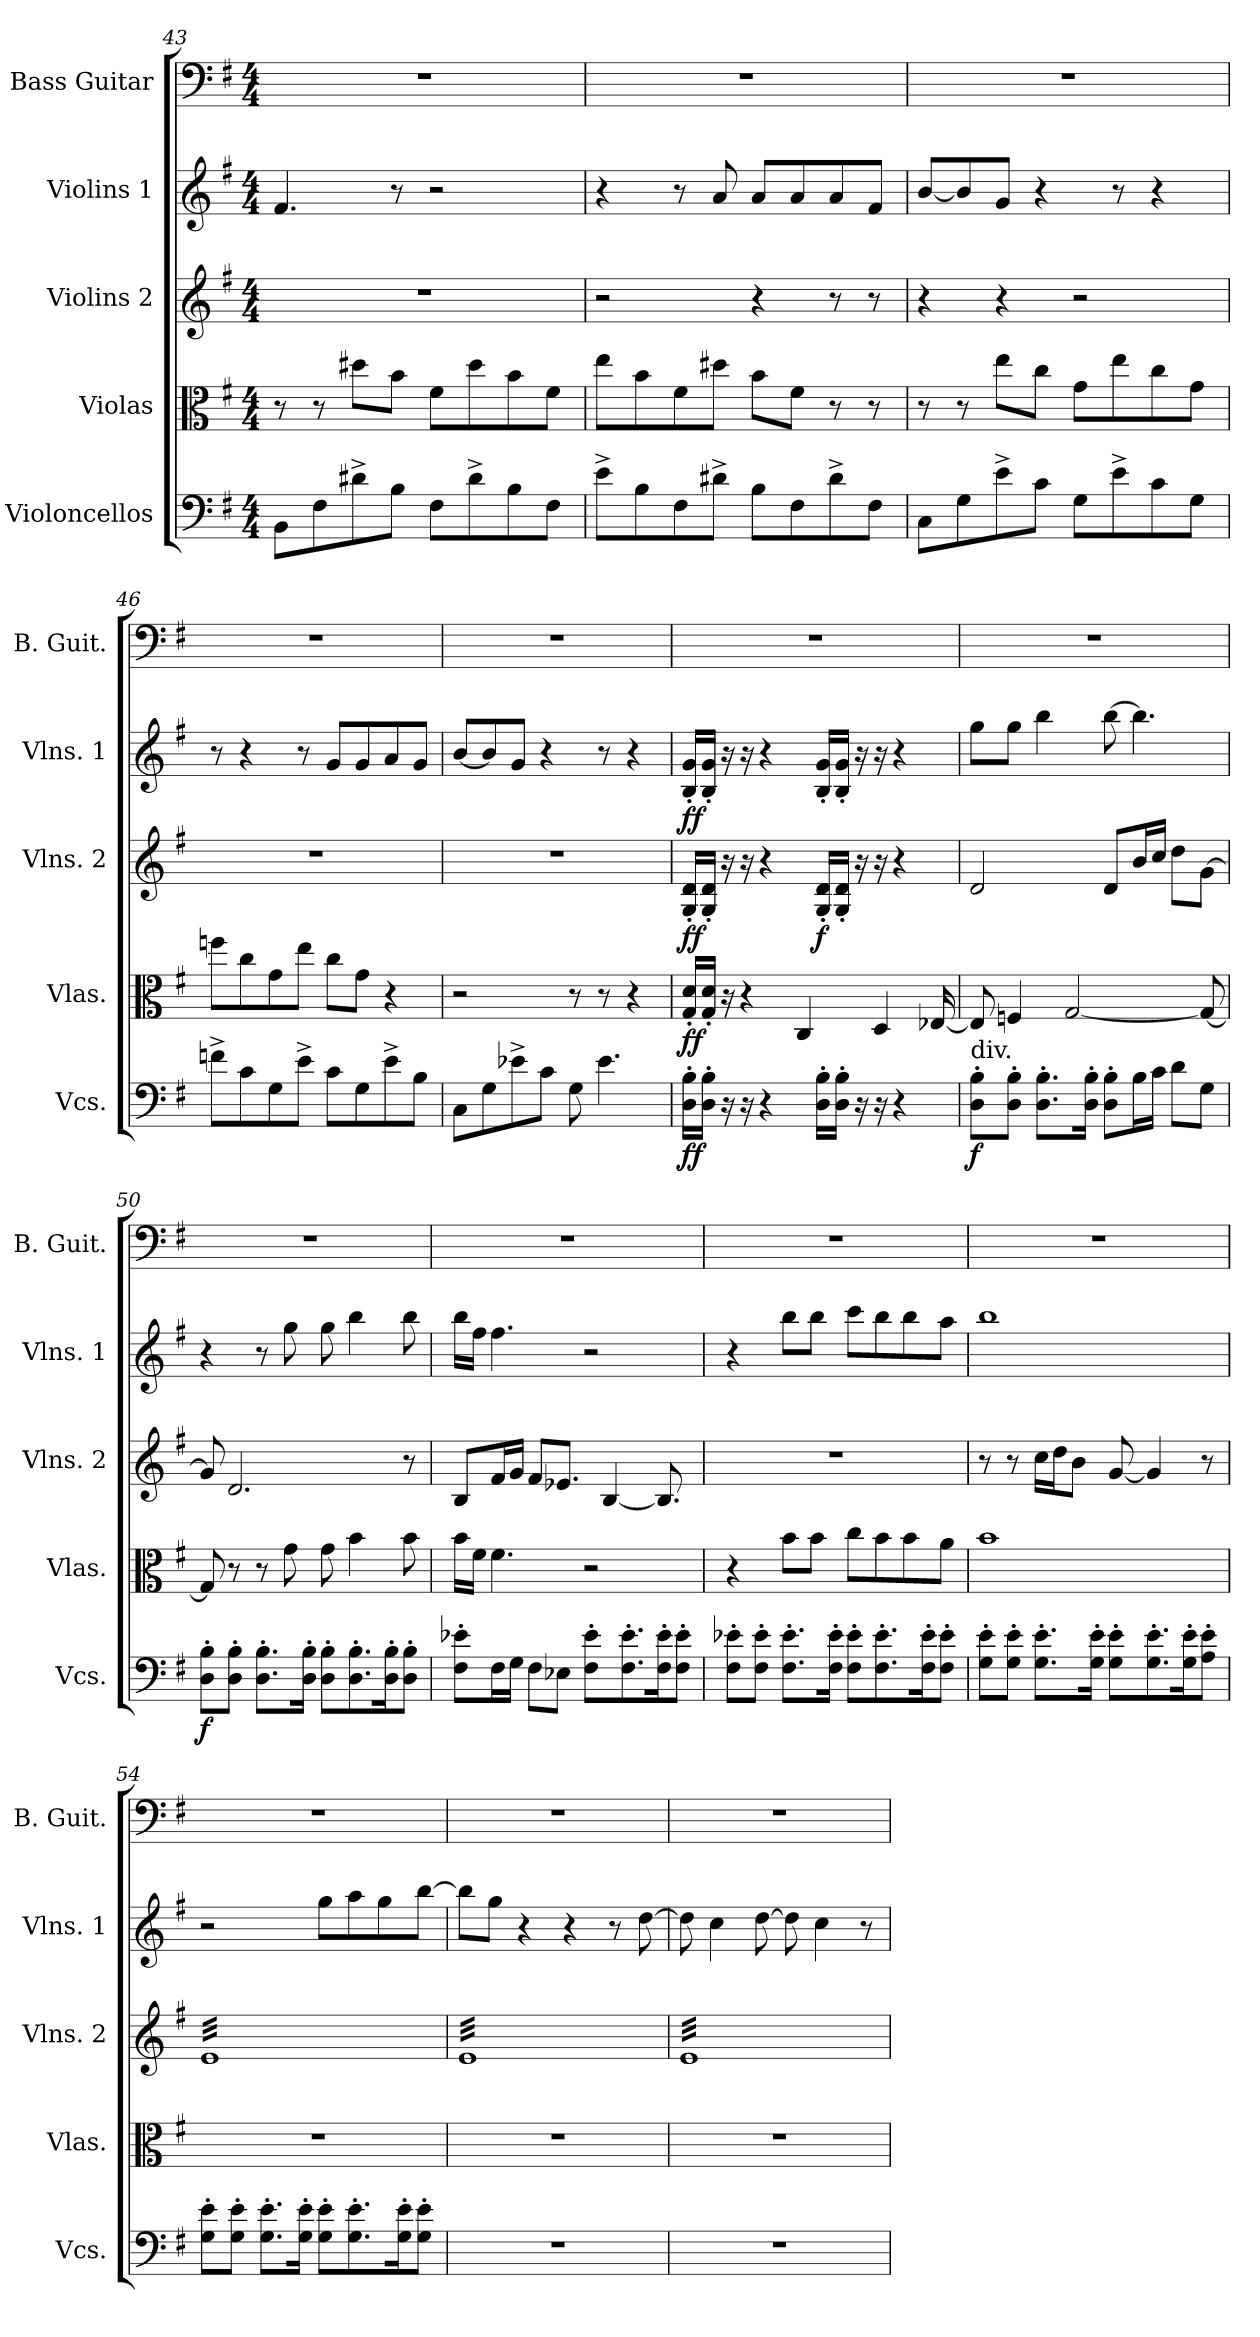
**kern	**dynam	**kern	**dynam	**kern	**dynam	**kern	**dynam	**kern
*part5	*part5	*part4	*part4	*part3	*part3	*part2	*part2	*part1
*staff5	*staff5	*staff4	*staff4	*staff3	*staff3	*staff2	*staff2	*staff1
*I"Violoncellos	*	*I"Violas	*	*I"Violins 2	*	*I"Violins 1	*	*I"Bass Guitar
*I'Vcs.	*	*I'Vlas.	*	*I'Vlns. 2	*	*I'Vlns. 1	*	*I'B. Guit.
!!LO:LB:g=z
*clefF4	*	*clefC3	*	*clefG2	*	*clefG2	*	*clefF4
*	*	*	*	*	*	*	*	*ITrd7c12
*k[f#]	*	*k[f#]	*	*k[f#]	*	*k[f#]	*	*k[f#]
*M4/4	*	*M4/4	*	*M4/4	*	*M4/4	*	*M4/4
=43	=43	=43	=43	=43	=43	=43	=43	=43
8BB\L	.	8r	.	1r	.	4.f#/	.	1r
8F#\	.	8r	.	.	.	.	.	.
8d#X^\	.	8dd#X\L	.	.	.	.	.	.
8B\J	.	8b\J	.	.	.	8r	.	.
8F#\L	.	8f#\L	.	.	.	2r	.	.
8d#^\	.	8dd#\	.	.	.	.	.	.
8B\	.	8b\	.	.	.	.	.	.
8F#\J	.	8f#\J	.	.	.	.	.	.
=44	=44	=44	=44	=44	=44	=44	=44	=44
8e^\L	.	8ee\L	.	2r	.	4r	.	1r
8B\	.	8b\	.	.	.	.	.	.
8F#\	.	8f#\	.	.	.	8r	.	.
8d#X^\J	.	8dd#X\J	.	.	.	8a/	.	.
8B\L	.	8b\L	.	4r	.	8a/L	.	.
8F#\	.	8f#\J	.	.	.	8a/	.	.
8d#^\	.	8r	.	8r	.	8a/	.	.
8F#\J	.	8r	.	8r	.	8f#/J	.	.
=45	=45	=45	=45	=45	=45	=45	=45	=45
8C\L	.	8r	.	4r	.	[8b/L	.	1r
8G\	.	8r	.	.	.	8b/]	.	.
8e^\	.	8ee\L	.	4r	.	8g/J	.	.
8c\J	.	8cc\J	.	.	.	4r	.	.
8G\L	.	8g\L	.	2r	.	.	.	.
8e^\	.	8ee\	.	.	.	8r	.	.
8c\	.	8cc\	.	.	.	4r	.	.
8G\J	.	8g\J	.	.	.	.	.	.
=46	=46	=46	=46	=46	=46	=46	=46	=46
8fn^\L	.	8ffn\L	.	1r	.	8r	.	1r
8c\	.	8cc\	.	.	.	4r	.	.
8G\	.	8g\	.	.	.	.	.	.
8e^\J	.	8ee\J	.	.	.	8r	.	.
8c\L	.	8cc\L	.	.	.	8g/L	.	.
8G\	.	8g\J	.	.	.	8g/	.	.
8e^\	.	4r	.	.	.	8a/	.	.
8B\J	.	.	.	.	.	8g/J	.	.
!!LO:PB:g=z
=47	=47	=47	=47	=47	=47	=47	=47	=47
8C\L	.	2r	.	1r	.	[8b/L	.	1r
8G\	.	.	.	.	.	8b/]	.	.
8e-X^\	.	.	.	.	.	8g/J	.	.
8c\J	.	.	.	.	.	4r	.	.
8G\	.	8r	.	.	.	.	.	.
4.e-\	.	8r	.	.	.	8r	.	.
.	.	4r	.	.	.	4r	.	.
=48	=48	=48	=48	=48	=48	=48	=48	=48
!	!LO:DY:b	!	!LO:DY:b	!	!LO:DY:b	!	!LO:DY:b	!
16D\' 16B\'LL	ff	16G/' 16d/'LL	ff	16G/' 16d/'LL	ff	16B/' 16g/'LL	ff	1r
16D\' 16B\'JJ	.	16G/' 16d/'JJ	.	16G/' 16d/'JJ	.	16B/' 16g/'JJ	.	.
16r	.	16r	.	16r	.	16r	.	.
16r	.	4r	.	16r	.	16r	.	.
4r	.	.	.	4r	.	4r	.	.
.	.	4C/	.	.	.	.	.	.
!	!	!	!	!	!LO:DY:b	!	!	!
16D\' 16B\'LL	.	.	.	16G/' 16d/'LL	f	16B/' 16g/'LL	.	.
16D\' 16B\'JJ	.	.	.	16G/' 16d/'JJ	.	16B/' 16g/'JJ	.	.
16r	.	.	.	16r	.	16r	.	.
16r	.	4D/	.	16r	.	16r	.	.
4r	.	.	.	4r	.	4r	.	.
.	.	[16E-X/	.	.	.	.	.	.
=49	=49	=49	=49	=49	=49	=49	=49	=49
!LO:TX:a:t=div.	!	!	!	!	!	!	!	!
!	!LO:DY:b	!	!	!	!	!	!	!
8D\' 8B\'L	f	8E-/]	.	2d/	.	8gg\L	.	1r
8D\' 8B\'J	.	4Fn/	.	.	.	8gg\J	.	.
8.D\' 8.B\'L	.	.	.	.	.	4bb\	.	.
.	.	[2G/	.	.	.	.	.	.
16D\' 16B\'Jk	.	.	.	.	.	.	.	.
8D\' 8B\'L	.	.	.	8d/L	.	[8bb\	.	.
16B\L	.	.	.	16b/L	.	4.bb\]	.	.
16c\JJ	.	.	.	16cc/JJ	.	.	.	.
8d\L	.	.	.	8dd\L	.	.	.	.
8G\J	.	8G/_	.	[8g\J	.	.	.	.
!!LO:LB:g=z
=50	=50	=50	=50	=50	=50	=50	=50	=50
!	!LO:DY:b	!	!	!	!	!	!	!
8D\' 8B\'L	f	8G/]	.	8g/]	.	4r	.	1r
8D\' 8B\'J	.	8r	.	2.d/	.	.	.	.
8.D\' 8.B\'L	.	8r	.	.	.	8r	.	.
.	.	8g\	.	.	.	8gg\	.	.
16D\' 16B\'Jk	.	.	.	.	.	.	.	.
8D\' 8B\'L	.	8g\	.	.	.	8gg\	.	.
8.D\' 8.B\'	.	4b\	.	.	.	4bb\	.	.
16D\' 16B\'K	.	.	.	.	.	.	.	.
8D\' 8B\'J	.	8b\	.	8r	.	8bb\	.	.
=51	=51	=51	=51	=51	=51	=51	=51	=51
8F#\' 8e-X\'L	.	16b\LL	.	8B/L	.	16bb\LL	.	1r
.	.	16f#\JJ	.	.	.	16ff#\JJ	.	.
16F#\L	.	4.f#\	.	16f#/L	.	4.ff#\	.	.
16G\JJ	.	.	.	16g/JJ	.	.	.	.
8F#\L	.	.	.	8f#/L	.	.	.	.
8E-X\J	.	.	.	8.e-X/J	.	.	.	.
8F#\' 8e-\'L	.	2r	.	.	.	2r	.	.
.	.	.	.	[4B/	.	.	.	.
8.F#\' 8.e-\'	.	.	.	.	.	.	.	.
16F#\' 16e-\'K	.	.	.	8.B/]	.	.	.	.
8F#\' 8e-\'J	.	.	.	.	.	.	.	.
=52	=52	=52	=52	=52	=52	=52	=52	=52
8F#\' 8e-X\'L	.	4r	.	1r	.	4r	.	1r
8F#\' 8e-\'J	.	.	.	.	.	.	.	.
8.F#\' 8.e-\'L	.	8b\L	.	.	.	8bb\L	.	.
.	.	8b\J	.	.	.	8bb\J	.	.
16F#\' 16e-\'Jk	.	.	.	.	.	.	.	.
8F#\' 8e-\'L	.	8cc\L	.	.	.	8ccc\L	.	.
8.F#\' 8.e-\'	.	8b\	.	.	.	8bb\	.	.
.	.	8b\	.	.	.	8bb\	.	.
16F#\' 16e-\'K	.	.	.	.	.	.	.	.
8F#\' 8e-\'J	.	8a\J	.	.	.	8aa\J	.	.
!!LO:PB:g=z
=53	=53	=53	=53	=53	=53	=53	=53	=53
8G\' 8e\'L	.	1b	.	8r	.	1bb	.	1r
8G\' 8e\'J	.	.	.	8r	.	.	.	.
8.G\' 8.e\'L	.	.	.	16cc\LL	.	.	.	.
.	.	.	.	16dd\J	.	.	.	.
.	.	.	.	8b\J	.	.	.	.
16G\' 16e\'Jk	.	.	.	.	.	.	.	.
8G\' 8e\'L	.	.	.	[8g/	.	.	.	.
8.G\' 8.e\'	.	.	.	4g/]	.	.	.	.
16G\' 16e\'K	.	.	.	.	.	.	.	.
8A\' 8e\'J	.	.	.	8r	.	.	.	.
=54	=54	=54	=54	=54	=54	=54	=54	=54
*	*	*	*	*tremolo	*	*	*	*
8G\' 8e\'L	.	1r	.	32eLLL	.	2r	.	1r
.	.	.	.	32e	.	.	.	.
.	.	.	.	32e	.	.	.	.
.	.	.	.	32e	.	.	.	.
8G\' 8e\'J	.	.	.	32e	.	.	.	.
.	.	.	.	32e	.	.	.	.
.	.	.	.	32e	.	.	.	.
.	.	.	.	32e	.	.	.	.
8.G\' 8.e\'L	.	.	.	32e	.	.	.	.
.	.	.	.	32e	.	.	.	.
.	.	.	.	32e	.	.	.	.
.	.	.	.	32e	.	.	.	.
.	.	.	.	32e	.	.	.	.
.	.	.	.	32e	.	.	.	.
16G\' 16e\'Jk	.	.	.	32e	.	.	.	.
.	.	.	.	32e	.	.	.	.
8G\' 8e\'L	.	.	.	32e	.	8gg\L	.	.
.	.	.	.	32e	.	.	.	.
.	.	.	.	32e	.	.	.	.
.	.	.	.	32e	.	.	.	.
8.G\' 8.e\'	.	.	.	32e	.	8aa\	.	.
.	.	.	.	32e	.	.	.	.
.	.	.	.	32e	.	.	.	.
.	.	.	.	32e	.	.	.	.
.	.	.	.	32e	.	8gg\	.	.
.	.	.	.	32e	.	.	.	.
16G\' 16e\'K	.	.	.	32e	.	.	.	.
.	.	.	.	32e	.	.	.	.
8G\' 8e\'J	.	.	.	32e	.	[8bb\J	.	.
.	.	.	.	32e	.	.	.	.
.	.	.	.	32e	.	.	.	.
.	.	.	.	32eJJJ	.	.	.	.
=55	=55	=55	=55	=55	=55	=55	=55	=55
1r	.	1r	.	32eLLL	.	8bb\L]	.	1r
.	.	.	.	32e	.	.	.	.
.	.	.	.	32e	.	.	.	.
.	.	.	.	32e	.	.	.	.
.	.	.	.	32e	.	8gg\J	.	.
.	.	.	.	32e	.	.	.	.
.	.	.	.	32e	.	.	.	.
.	.	.	.	32e	.	.	.	.
.	.	.	.	32e	.	4r	.	.
.	.	.	.	32e	.	.	.	.
.	.	.	.	32e	.	.	.	.
.	.	.	.	32e	.	.	.	.
.	.	.	.	32e	.	.	.	.
.	.	.	.	32e	.	.	.	.
.	.	.	.	32e	.	.	.	.
.	.	.	.	32e	.	.	.	.
.	.	.	.	32e	.	4r	.	.
.	.	.	.	32e	.	.	.	.
.	.	.	.	32e	.	.	.	.
.	.	.	.	32e	.	.	.	.
.	.	.	.	32e	.	.	.	.
.	.	.	.	32e	.	.	.	.
.	.	.	.	32e	.	.	.	.
.	.	.	.	32e	.	.	.	.
.	.	.	.	32e	.	8r	.	.
.	.	.	.	32e	.	.	.	.
.	.	.	.	32e	.	.	.	.
.	.	.	.	32e	.	.	.	.
.	.	.	.	32e	.	[8dd\	.	.
.	.	.	.	32e	.	.	.	.
.	.	.	.	32e	.	.	.	.
.	.	.	.	32eJJJ	.	.	.	.
=56	=56	=56	=56	=56	=56	=56	=56	=56
1r	.	1r	.	32eLLL	.	8dd\]	.	1r
.	.	.	.	32e	.	.	.	.
.	.	.	.	32e	.	.	.	.
.	.	.	.	32e	.	.	.	.
.	.	.	.	32e	.	4cc\	.	.
.	.	.	.	32e	.	.	.	.
.	.	.	.	32e	.	.	.	.
.	.	.	.	32e	.	.	.	.
.	.	.	.	32e	.	.	.	.
.	.	.	.	32e	.	.	.	.
.	.	.	.	32e	.	.	.	.
.	.	.	.	32e	.	.	.	.
.	.	.	.	32e	.	[8dd\	.	.
.	.	.	.	32e	.	.	.	.
.	.	.	.	32e	.	.	.	.
.	.	.	.	32e	.	.	.	.
.	.	.	.	32e	.	8dd\]	.	.
.	.	.	.	32e	.	.	.	.
.	.	.	.	32e	.	.	.	.
.	.	.	.	32e	.	.	.	.
.	.	.	.	32e	.	4cc\	.	.
.	.	.	.	32e	.	.	.	.
.	.	.	.	32e	.	.	.	.
.	.	.	.	32e	.	.	.	.
.	.	.	.	32e	.	.	.	.
.	.	.	.	32e	.	.	.	.
.	.	.	.	32e	.	.	.	.
.	.	.	.	32e	.	.	.	.
.	.	.	.	32e	.	8r	.	.
.	.	.	.	32e	.	.	.	.
.	.	.	.	32e	.	.	.	.
.	.	.	.	32eJJJ	.	.	.	.
*	*	*	*	*Xtremolo	*	*	*	*
=	=	=	=	=	=	=	=	=
*-	*-	*-	*-	*-	*-	*-	*-	*-
